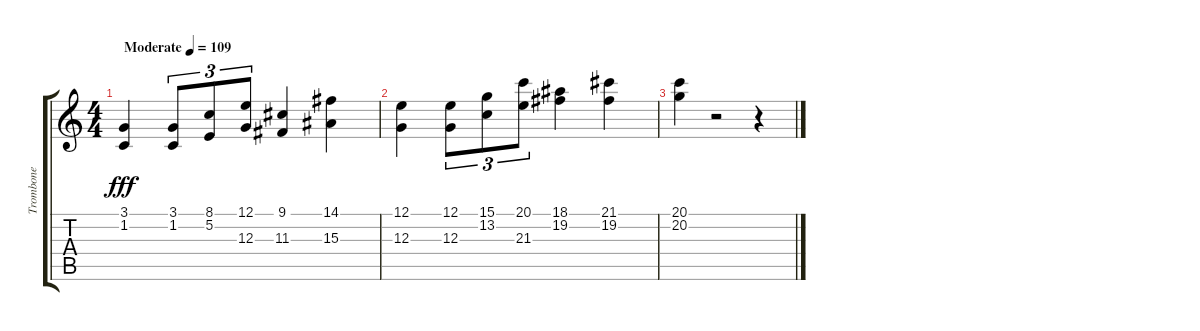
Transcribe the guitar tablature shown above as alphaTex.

\track ("Trombone" "Trombone") {instrument trombone}
\staff {score tabs}
\tuning (E4 B3 G3 D3 A2 E2) {hide}
\ts (4 4)
\tempo (109 "Moderate")
\clef g2
\ks c
(3.1 1.2).4{dy fff instrument trombone} (3.1 1.2).8{tu (3 2)} (8.1 5.2).8{tu (3 2)} (12.1 12.3).8{tu (3 2)} (9.1 11.3).4 (14.1 15.3).4 |
(12.1 12.3).4 (12.1 12.3).8{tu (3 2)} (15.1 13.2).8{tu (3 2)} (20.1 21.3).8{tu (3 2)} (18.1 19.2).4 (21.1 19.2).4 |
(20.1 20.2).4 r.2 r.4
